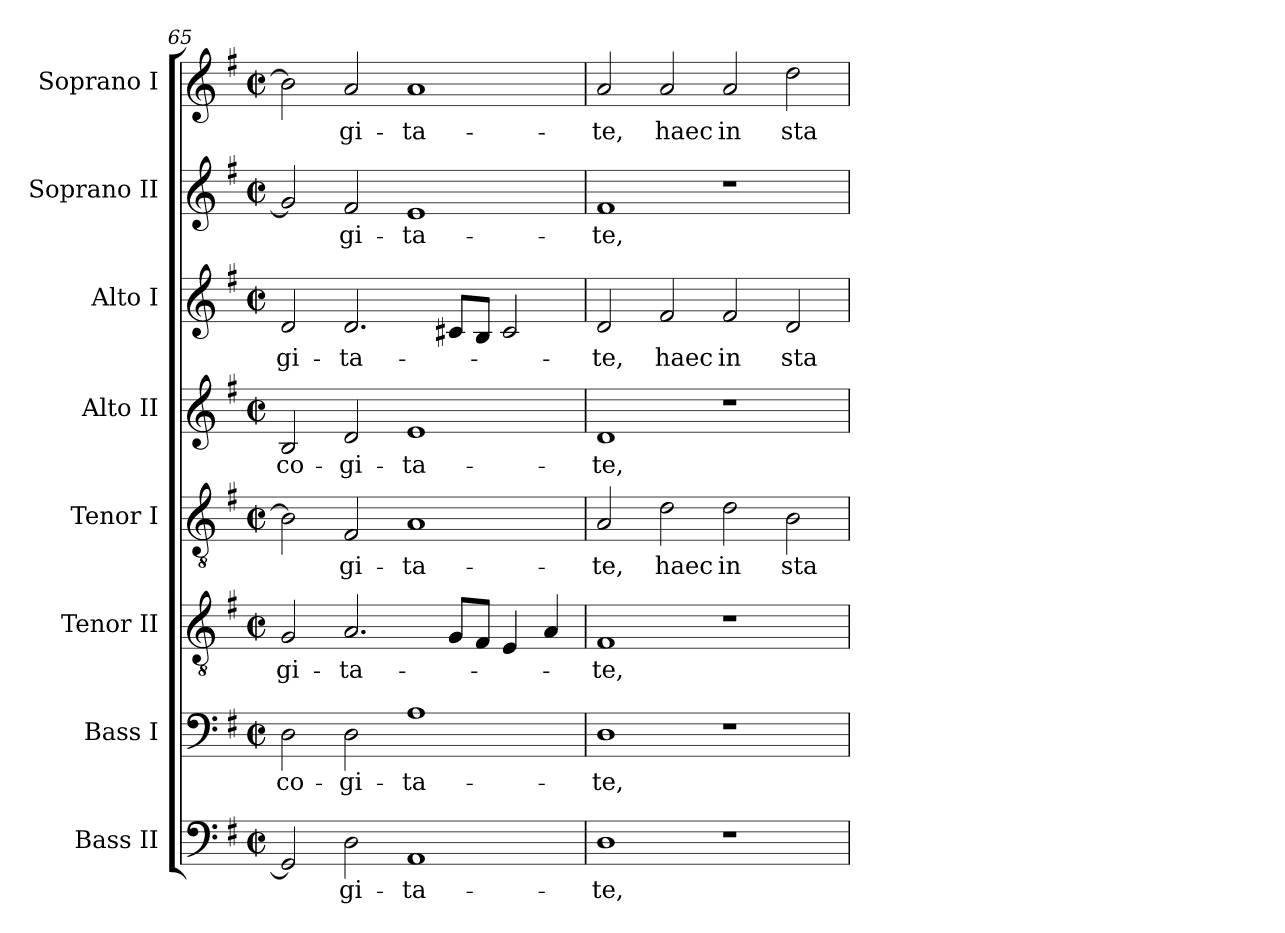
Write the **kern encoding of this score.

**kern	**text	**kern	**text	**kern	**text	**kern	**text	**kern	**text	**kern	**text	**kern	**text	**kern	**text
*part8	*part8	*part7	*part7	*part6	*part6	*part5	*part5	*part4	*part4	*part3	*part3	*part2	*part2	*part1	*part1
*staff8	*staff8	*staff7	*staff7	*staff6	*staff6	*staff5	*staff5	*staff4	*staff4	*staff3	*staff3	*staff2	*staff2	*staff1	*staff1
*I"Bass II	*	*I"Bass I	*	*I"Tenor II	*	*I"Tenor I	*	*I"Alto II	*	*I"Alto I	*	*I"Soprano II	*	*I"Soprano I	*
*I'BII	*	*I'BI	*	*I'TII	*	*I'TI	*	*I'AII	*	*I'AI	*	*	*	*	*
*clefF4	*	*clefF4	*	*clefGv2	*	*clefGv2	*	*clefG2	*	*clefG2	*	*clefG2	*	*clefG2	*
*k[f#]	*	*k[f#]	*	*k[f#]	*	*k[f#]	*	*k[f#]	*	*k[f#]	*	*k[f#]	*	*k[f#]	*
*G:	*	*G:	*	*G:	*	*G:	*	*G:	*	*G:	*	*G:	*	*G:	*
*M2/2	*	*M2/2	*	*M2/2	*	*M2/2	*	*M2/2	*	*M2/2	*	*M2/2	*	*M2/2	*
*met(c|)	*	*met(c|)	*	*met(c|)	*	*met(c|)	*	*met(c|)	*	*met(c|)	*	*met(c|)	*	*met(c|)	*
=65	=65	=65	=65	=65	=65	=65	=65	=65	=65	=65	=65	=65	=65	=65	=65
!	!	!	!LO:LY:b:color=#000000	!	!	!	!	!	!	!	!	!	!	!	!
!	!	!	!	!	!LO:LY:b:color=#000000	!	!	!	!	!	!	!	!	!	!
!	!	!	!	!	!	!	!	!	!LO:LY:b:color=#000000	!	!	!	!	!	!
!	!	!	!	!	!	!	!	!	!	!	!LO:LY:b:color=#000000	!	!	!	!
2GGi/]	.	2Di\	co-	2Gi/	-gi-	2Bi\]	.	2Bi/	co-	2di/	-gi-	2gi/]	.	2bi\]	.
!	!LO:LY:b:color=#000000	!	!	!	!	!	!	!	!	!	!	!	!	!	!
!	!	!	!LO:LY:b:color=#000000	!	!	!	!	!	!	!	!	!	!	!	!
!	!	!	!	!	!LO:LY:b:color=#000000	!	!	!	!	!	!	!	!	!	!
!	!	!	!	!	!	!	!LO:LY:b:color=#000000	!	!	!	!	!	!	!	!
!	!	!	!	!	!	!	!	!	!LO:LY:b:color=#000000	!	!	!	!	!	!
!	!	!	!	!	!	!	!	!	!	!	!LO:LY:b:color=#000000	!	!	!	!
!	!	!	!	!	!	!	!	!	!	!	!	!	!LO:LY:b:color=#000000	!	!
!	!	!	!	!	!	!	!	!	!	!	!	!	!	!	!LO:LY:b:color=#000000
2Di\	-gi-	2Di\	-gi-	2.Ai/	-ta-	2F#i/	-gi-	2di/	-gi-	2.di/	-ta-	2f#i/	-gi-	2ai/	-gi-
!	!LO:LY:b:color=#000000	!	!	!	!	!	!	!	!	!	!	!	!	!	!
!	!	!	!LO:LY:b:color=#000000	!	!	!	!	!	!	!	!	!	!	!	!
!	!	!	!	!	!	!	!LO:LY:b:color=#000000	!	!	!	!	!	!	!	!
!	!	!	!	!	!	!	!	!	!LO:LY:b:color=#000000	!	!	!	!	!	!
!	!	!	!	!	!	!	!	!	!	!	!	!	!LO:LY:b:color=#000000	!	!
!	!	!	!	!	!	!	!	!	!	!	!	!	!	!	!LO:LY:b:color=#000000
1AAi	-ta-	1Ai	-ta-	.	.	1Ai	-ta-	1ei	-ta-	.	.	1ei	-ta-	1ai	-ta-
.	.	.	.	8Gi/L	.	.	.	.	.	8c#Xi/L	.	.	.	.	.
.	.	.	.	8F#i/J	.	.	.	.	.	8Bi/J	.	.	.	.	.
.	.	.	.	4Ei/	.	.	.	.	.	2c#i/	.	.	.	.	.
.	.	.	.	4Ai/	.	.	.	.	.	.	.	.	.	.	.
!!LO:PB:g=z
=66	=66	=66	=66	=66	=66	=66	=66	=66	=66	=66	=66	=66	=66	=66	=66
!	!LO:LY:b:color=#000000	!	!	!	!	!	!	!	!	!	!	!	!	!	!
!	!	!	!LO:LY:b:color=#000000	!	!	!	!	!	!	!	!	!	!	!	!
!	!	!	!	!	!LO:LY:b:color=#000000	!	!	!	!	!	!	!	!	!	!
!	!	!	!	!	!	!	!LO:LY:b:color=#000000	!	!	!	!	!	!	!	!
!	!	!	!	!	!	!	!	!	!LO:LY:b:color=#000000	!	!	!	!	!	!
!	!	!	!	!	!	!	!	!	!	!	!LO:LY:b:color=#000000	!	!	!	!
!	!	!	!	!	!	!	!	!	!	!	!	!	!LO:LY:b:color=#000000	!	!
!	!	!	!	!	!	!	!	!	!	!	!	!	!	!	!LO:LY:b:color=#000000
1Di	-te,	1Di	-te,	1F#i	-te,	2Ai/	-te,	1di	-te,	2di/	-te,	1f#i	-te,	2ai/	-te,
!	!	!	!	!	!	!	!LO:LY:b:color=#000000	!	!	!	!	!	!	!	!
!	!	!	!	!	!	!	!	!	!	!	!LO:LY:b:color=#000000	!	!	!	!
!	!	!	!	!	!	!	!	!	!	!	!	!	!	!	!LO:LY:b:color=#000000
.	.	.	.	.	.	2di\	haec	.	.	2f#i/	haec	.	.	2ai/	haec
!	!	!	!	!	!	!	!LO:LY:b:color=#000000	!	!	!	!	!	!	!	!
!	!	!	!	!	!	!	!	!	!	!	!LO:LY:b:color=#000000	!	!	!	!
!	!	!	!	!	!	!	!	!	!	!	!	!	!	!	!LO:LY:b:color=#000000
1r	.	1r	.	1r	.	2di\	in	1r	.	2f#i/	in	1r	.	2ai/	in
!	!	!	!	!	!	!	!LO:LY:b:color=#000000	!	!	!	!	!	!	!	!
!	!	!	!	!	!	!	!	!	!	!	!LO:LY:b:color=#000000	!	!	!	!
!	!	!	!	!	!	!	!	!	!	!	!	!	!	!	!LO:LY:b:color=#000000
.	.	.	.	.	.	2Bi\	sta-	.	.	2di/	sta-	.	.	2ddi\	sta-
=	=	=	=	=	=	=	=	=	=	=	=	=	=	=	=
*-	*-	*-	*-	*-	*-	*-	*-	*-	*-	*-	*-	*-	*-	*-	*-
